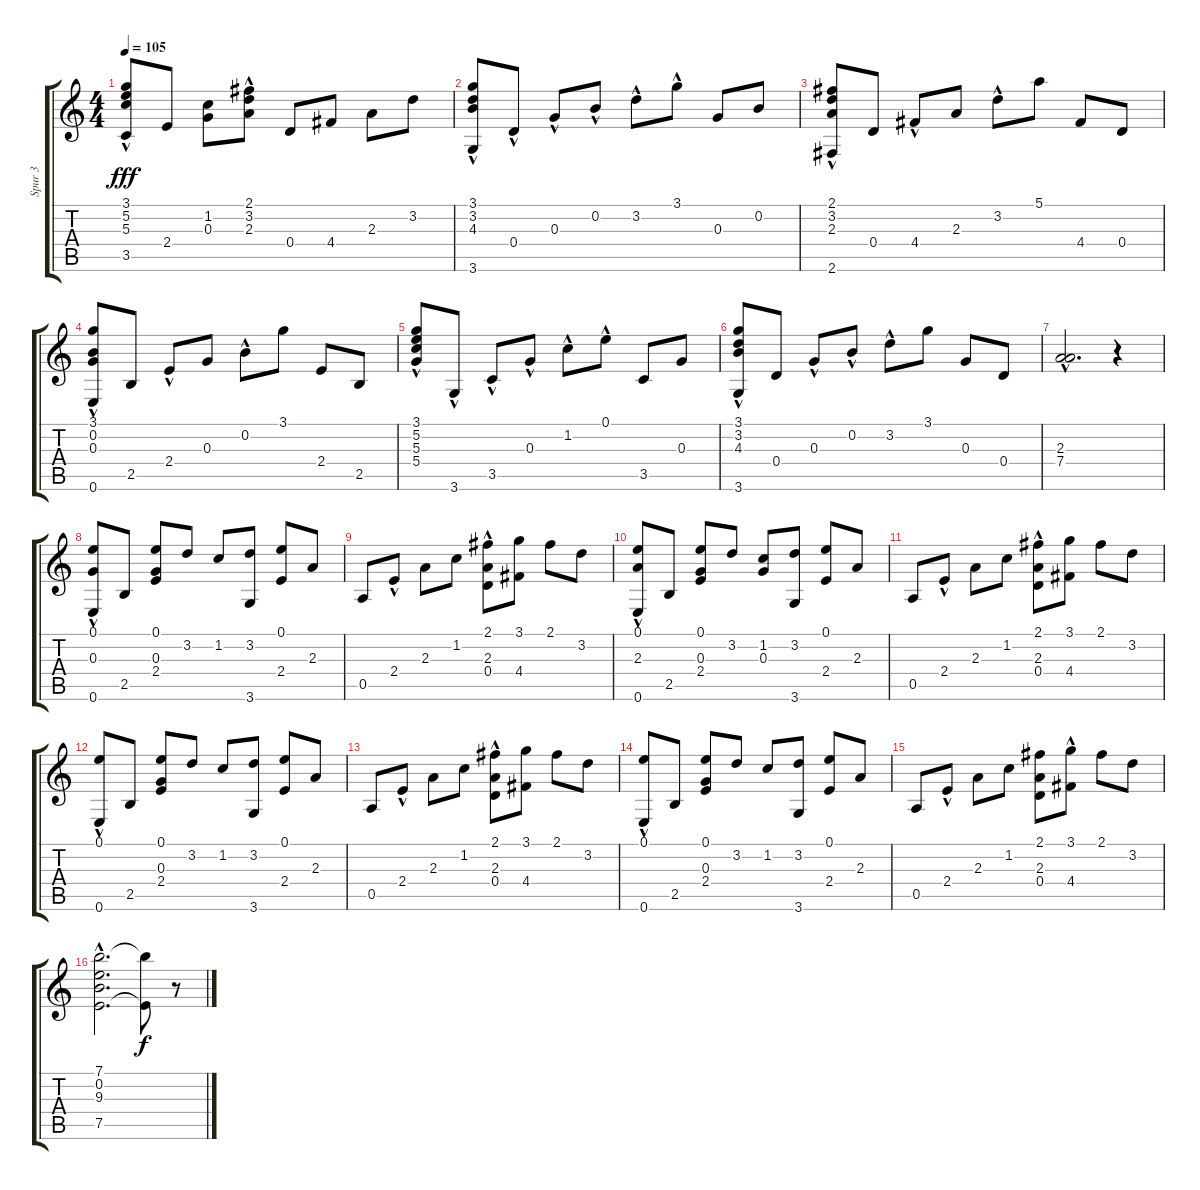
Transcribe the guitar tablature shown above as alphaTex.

\track ("Spur 3" "Spur 3") {instrument acousticguitarsteel}
\staff {score tabs}
\tuning (E4 B3 G3 D3 A2 E2) {hide}
\ts (4 4)
\tempo 105
\clef g2
\ks c
(3.1{hac} 5.2 5.3 3.5).8{dy fff} 2.4.8 (1.2 0.3).8 (2.1 3.2{hac} 2.3).8 0.4.8 4.4.8 2.3.8 3.2.8 |
(3.1 3.2{hac} 4.3 3.6{hac}).8 0.4{hac}.8 0.3{hac}.8 0.2{hac}.8 3.2{hac}.8 3.1{hac}.8 0.3.8 0.2.8 |
(2.1 3.2{hac} 2.3 2.6).8 0.4.8 4.4{hac}.8 2.3.8 3.2{hac}.8 5.1.8 4.4.8 0.4.8 |
(3.1 0.2{hac} 0.3 0.6{hac}).8 2.5.8 2.4{hac}.8 0.3.8 0.2{hac}.8 3.1.8 2.4.8 2.5.8 |
(3.1 5.2 5.3{hac} 5.4).8 3.6{hac}.8 3.5{hac}.8 0.3{hac}.8 1.2{hac}.8 0.1{hac}.8 3.5.8 0.3.8 |
(3.1 3.2{hac} 4.3 3.6{hac}).8 0.4.8 0.3{hac}.8 0.2{hac}.8 3.2{hac}.8 3.1.8 0.3.8 0.4.8 |
(2.3{hac} 7.4{hac}).2{d} r.4 |
(0.1 0.3 0.6{hac}).8 2.5.8 (0.1 0.3 2.4).8 3.2.8 1.2.8 (3.2 3.6).8 (0.1 2.4).8 2.3.8 |
0.5.8 2.4{hac}.8 2.3.8 1.2.8 (2.1 2.3 0.4{hac}).8 (3.1 4.4).8 2.1.8 3.2.8 |
(0.1 2.3 0.6{hac}).8 2.5.8 (0.1 0.3 2.4).8 3.2.8 (1.2 0.3).8 (3.2 3.6).8 (0.1 2.4).8 2.3.8 |
0.5.8 2.4{hac}.8 2.3.8 1.2.8 (2.1 2.3 0.4{hac}).8 (3.1 4.4).8 2.1.8 3.2.8 |
(0.1 0.6{hac}).8 2.5.8 (0.1 0.3 2.4).8 3.2.8 1.2.8 (3.2 3.6).8 (0.1 2.4).8 2.3.8 |
0.5.8 2.4{hac}.8 2.3.8 1.2.8 (2.1 2.3 0.4{hac}).8 (3.1 4.4).8 2.1.8 3.2.8 |
(0.1 0.6{hac}).8 2.5.8 (0.1 0.3 2.4).8 3.2.8 1.2.8 (3.2 3.6).8 (0.1 2.4).8 2.3.8 |
0.5.8 2.4{hac}.8 2.3.8 1.2.8 (2.1 2.3 0.4).8 (3.1 4.4{hac}).8 2.1.8 3.2.8 |
(7.1{hac} 0.2 9.3 7.5{hac}).2{d} (7.1{t} 7.5{t}).8{dy f} r.8
